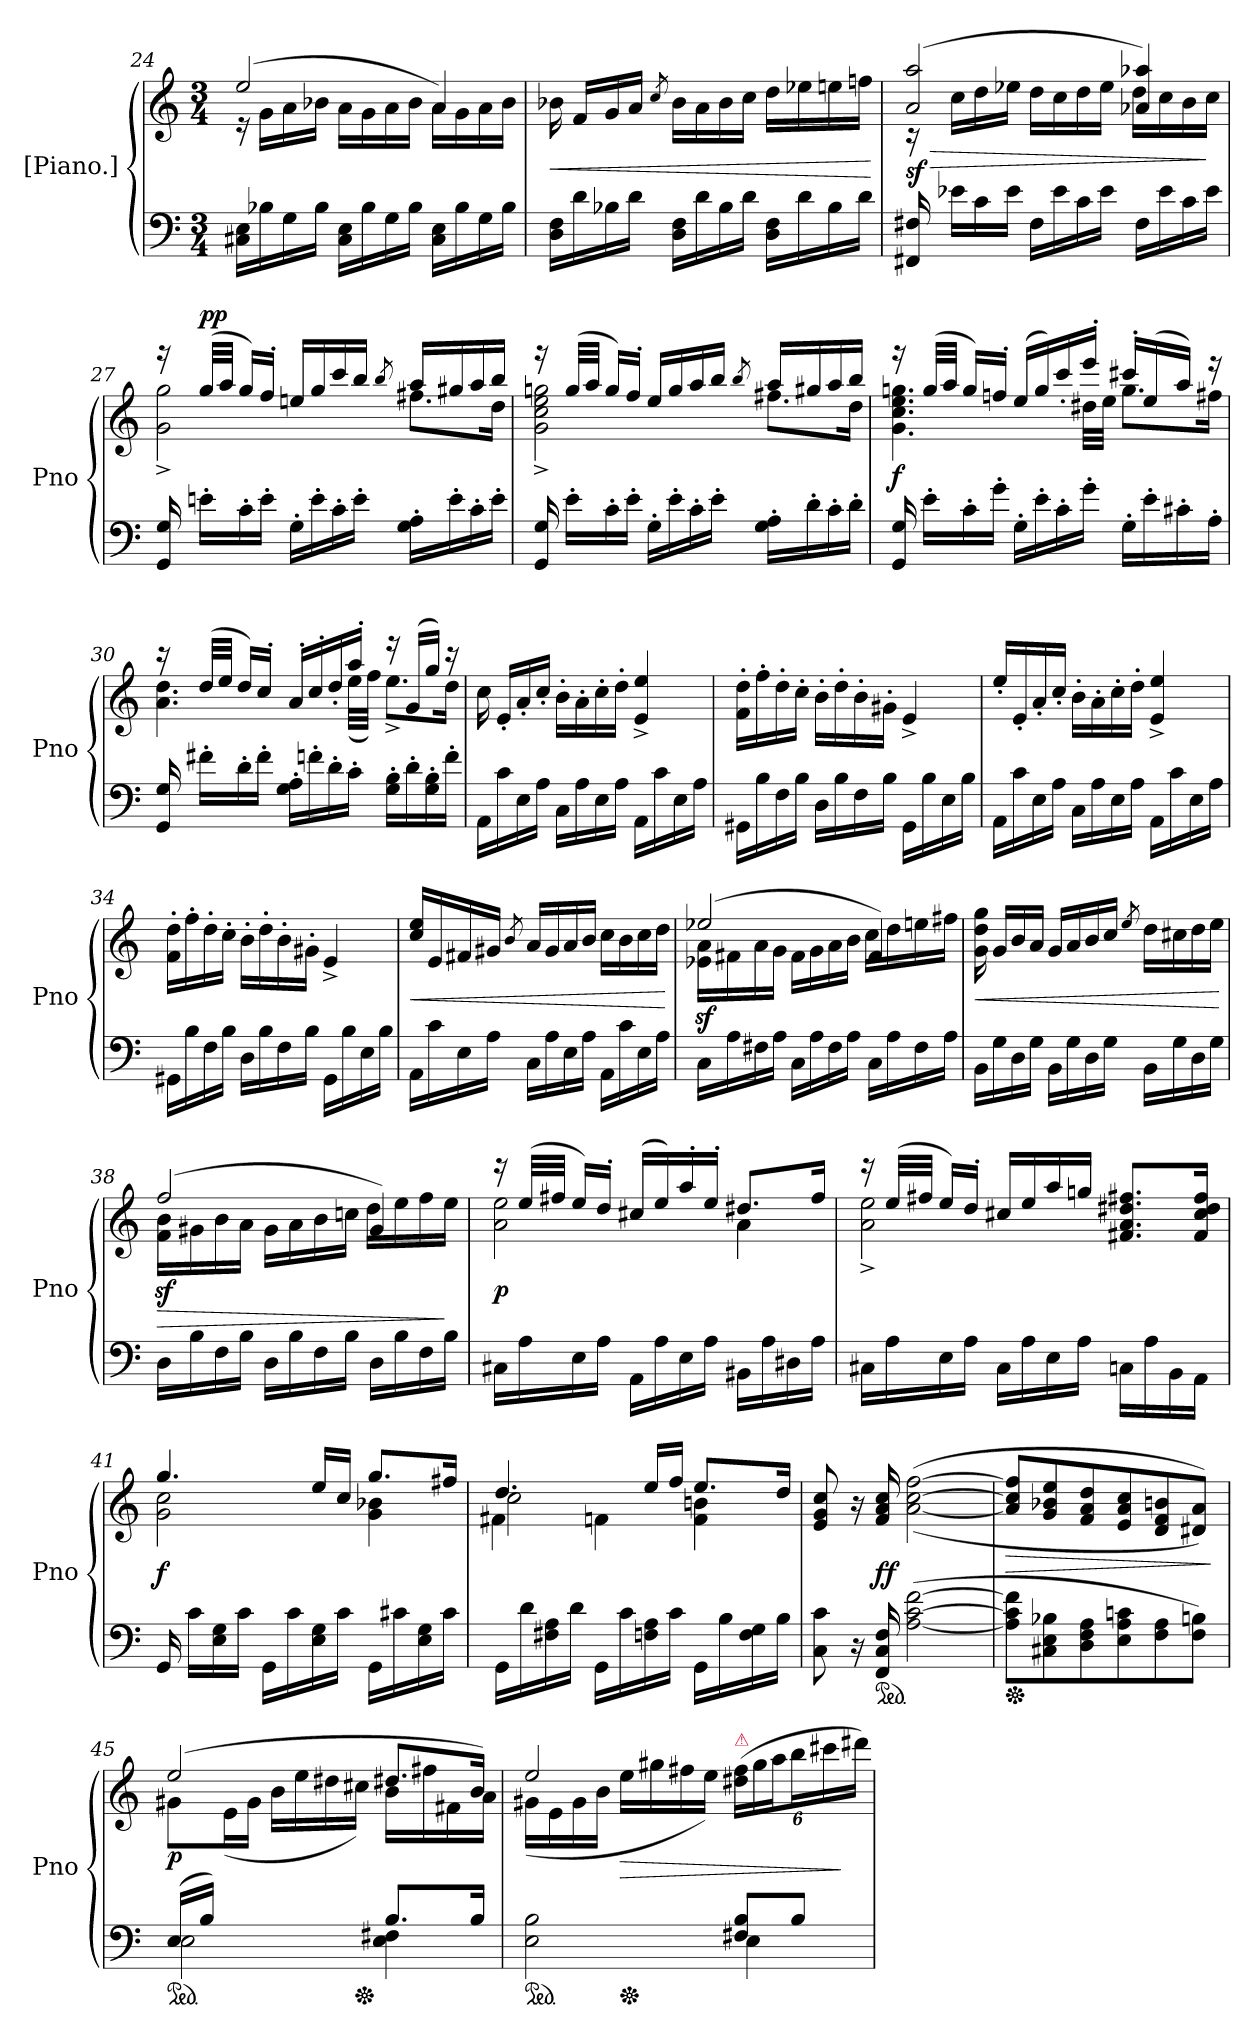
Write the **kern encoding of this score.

**kern	**kern	**dynam
*part1	*part1	*part1
*staff2	*staff1	*staff1/2
*I"[Piano.]	*	*
*I'Pno	*	*
*clefF4	*clefG2	*
*k[]	*k[]	*
*C:	*C:	*
*M3/4	*M3/4	*
=24	=24	=24
*	*^	*
16C#X\ 16E\LL	(2ee/	16r	.
16B-X\	.	16g\LL	.
16G\	.	16a\	.
16B-\JJ	.	16b-X\JJ	.
16C#\ 16E\LL	.	16a\LL	.
16B-\	.	16g\	.
16G\	.	16a\	.
16B-\JJ	.	16b-\JJ	.
16C#\ 16E\LL	4a/)	16a\LL	.
16B-\	.	16g\	.
16G\	.	16a\	.
16B-\JJ	.	16b-\JJ	.
*	*v	*v	*
=25	=25	=25
16D\ 16F\LL	16b-X\	<
16d\	16f/LL	.
16B-X\	16g/	.
16d\JJ	16a/JJ	.
.	8qcc/	.
16D\ 16F\LL	16b-\LL	.
16d\	16a\	.
16B-\	16b-\	.
16d\JJ	16cc\JJ	.
16D\ 16F\LL	16dd\LL	.
16d\	16ee-X\	.
16B-\	16een\	.
16d\JJ	16ffn\JJ	.
.	.	[
=26	=26	=26
*	*^	*
16FF#X/ 16F#X/	(2a/ 2aa/	16r	> sf
16e-X\LL	.	16cc\LL	.
16c\	.	16dd\	.
16e-\JJ	.	16ee-X\JJ	.
16F#\LL	.	16dd\LL	.
16e-\	.	16cc\	.
16c\	.	16dd\	.
16e-\JJ	.	16ee-\JJ	.
16F#\LL	4a-X/ 4aa-X/)	16dd\LL	.
16e-\	.	16cc\	.
16c\	.	16b\	.
16e-\JJ	.	16cc\JJ	]
=27	=27	=27	=27
16GG/ 16G/	16r	2g^\ 2gg^\	.
!	!	!	!LO:DY:a
16en'\LL	(<32gg/LLL	.	pp
.	32aa/JJJ	.	.
16c'\	16gg/LL)	.	.
16e'\JJ	16ff'</JJ	.	.
16G'\LL	16een/LL	.	.
16e'\	16gg/	.	.
16c'\	16ccc/	.	.
16e'\JJ	16bb/JJ	.	.
.	8qbb/	.	.
16G'\ 16A'\LL	16aa/LL	8.ff#X\L	.
16e'\	16gg#X/	.	.
16c'\	16aa/	.	.
16e'\JJ	16bb/JJ	16dd\Jk	.
=28	=28	=28	=28
16GG/ 16G/	16r	2g^\ 2cc^\ 2ee^\ 2ggn^\	.
16e'\LL	(<32gg/LLL	.	.
.	32aa/JJJ	.	.
16c'\	16gg/LL)	.	.
16e'\JJ	16ff'</JJ	.	.
16G'\LL	16ee/LL	.	.
16e'\	16gg/	.	.
16c'\	16aa/	.	.
16e'\JJ	16bb/JJ	.	.
.	8qbb/	.	.
16G'\ 16A'\LL	16aa/LL	8.ff#X\L	.
16d'\	16gg#X/	.	.
16c'\	16aa/	.	.
16d'\JJ	16bb/JJ	16dd\Jk	.
=29	=29	=29	=29
16GG/ 16G/	16r	4.g\ 4.cc\ 4.ee\ 4.ggn\	f
16e'\LL	(32gg/LLL	.	.
.	32aa/JJJ	.	.
16c'\	16gg/LL)	.	.
16g'\JJ	16ffn'/JJ	.	.
16G'\LL	(16ee/LL	.	.
16e'\	16gg/)	.	.
16c'\	16ccc'>/	16ryy	.
16g'\JJ	16eee'>/JJ	32dd#X\LLL	.
.	.	32ee\JJJ	.
16G'\LL	16ccc#X'/LL	8.gg\L	.
16e'\	(16ee/	.	.
16c#X'\	16aa/JJ)	.	.
16A'\JJ	16r	16ff#X\Jk	.
=30	=30	=30	=30
16GG/ 16G/	16r	4.a\ 4.dd\	.
16f#X'\LL	(<32dd/LLL	.	.
.	32ee/JJJ	.	.
16d'\	16dd/LL)	.	.
16f#'\JJ	16cc'/JJ	.	.
16G'\ 16A'\LL	16a'/LL	.	.
16fn'\	16cc'/	.	.
16d'\	16dd'>/	16ryy	.
16c'\JJ	16aa'/JJ	(32ee\LLL	.
.	.	32ff\JJJ)	.
16G'\ 16B'\LL	16r	8.ee^\L	.
16d'\	(16g/LL	.	.
16G'\ 16B'\	16gg/JJ)	.	.
16f'\JJ	16r	16dd\Jk	.
*	*v	*v	*
=31	=31	=31
16AA\LL	16cc\	.
16c\	16e'/LL	.
16E\	16a'/	.
16A\JJ	16cc'/JJ	.
16C\LL	16b'\LL	.
16A\	16a'\	.
16E\	16cc'\	.
16A\JJ	16dd'\JJ	.
16AA\LL	4e^/ 4ee^/	.
16c\	.	.
16E\	.	.
16A\JJ	.	.
=32	=32	=32
16GG#X\LL	16f'\ 16dd'\LL	.
16B\	16ff'\	.
16F\	16dd'\	.
16B\JJ	16cc'\JJ	.
16D\LL	16b'\LL	.
16B\	16dd'\	.
16F\	16b'\	.
16B\JJ	16g#X'\JJ	.
16GG#\LL	4e^/	.
16B\	.	.
16E\	.	.
16B\JJ	.	.
=33	=33	=33
16AA\LL	16ee'/LL	.
16c\	16e'/	.
16E\	16a'/	.
16A\JJ	16cc'/JJ	.
16C\LL	16b'\LL	.
16A\	16a'\	.
16E\	16cc'\	.
16A\JJ	16dd'\JJ	.
16AA\LL	4e^/ 4ee^/	.
16c\	.	.
16E\	.	.
16A\JJ	.	.
=34	=34	=34
16GG#X\LL	16f'\ 16dd'\LL	.
16B\	16ff'\	.
16F\	16dd'\	.
16B\JJ	16cc'\JJ	.
16D\LL	16b'\LL	.
16B\	16dd'\	.
16F\	16b'\	.
16B\JJ	16g#X'\JJ	.
16GG#\LL	4e^/	.
16B\	.	.
16E\	.	.
16B\JJ	.	.
=35	=35	=35
16AA\LL	16cc/ 16ee/LL	<
16c\	16e/	.
16E\	16f#X/	.
16A\JJ	16g#X/JJ	.
.	8qb/	.
16C\LL	16a/LL	.
16A\	16g#/	.
16E\	16a/	.
16A\JJ	16b/JJ	.
16AA\LL	16cc\LL	.
16c\	16b\	.
16E\	16cc\	.
16A\JJ	16dd\JJ	.
.	.	[
=36	=36	=36
*	*^	*
16C\LL	(2ee-X/	16e-Xz>\ 16az>\LL	.
16A\	.	16f#X\	.
16F#X\	.	16a\	.
16A\JJ	.	16g\JJ	.
16C\LL	.	16f#\LL	.
16A\	.	16g\	.
16F#\	.	16a\	.
16A\JJ	.	16b\JJ	.
16C\LL	4f#/)	16cc\LL	.
16A\	.	16dd\	.
16F#\	.	16een\	.
16A\JJ	.	16ff#X\JJ	.
*	*v	*v	*
=37	=37	=37
16BB\LL	16g\ 16dd\ 16gg\	<
16G\	16g/LL	.
16D\	16b/	.
16G\JJ	16a/JJ	.
16BB\LL	16g/LL	.
16G\	16a/	.
16D\	16b/	.
16G\JJ	16cc/JJ	.
.	8qee/	.
16BB\LL	16dd\LL	.
16G\	16cc#X\	.
16D\	16dd\	.
16G\JJ	16ee\JJ	.
.	.	[
=38	=38	=38
*	*^	*
16D\LL	(2ff/	16fz>\ 16bz>\LL	>
16B\	.	16g#X\	.
16F\	.	16b\	.
16B\JJ	.	16a\JJ	.
16D\LL	.	16g#\LL	.
16B\	.	16a\	.
16F\	.	16b\	.
16B\JJ	.	16ccn\JJ	.
16D\LL	4g#/)	16dd\LL	.
16B\	.	16ee\	.
16F\	.	16ff\	.
16B\JJ	.	16ee\JJ	]
=39	=39	=39	=39
16C#X\LL	16r	2a\ 2ee\	p
16A\	(<32ee/LLL	.	.
.	32ff#X/JJJ	.	.
16E\	16ee/LL)	.	.
16A\JJ	16dd'</JJ	.	.
16AA\LL	(<16cc#X/LL	.	.
16A\	16ee/)	.	.
16E\	16aa'</	.	.
16A\JJ	16ee'</JJ	.	.
16BB#X\LL	8.dd#X/L	4a\	.
16A\	.	.	.
16D#X\	.	.	.
16A\JJ	16ff#/Jk	.	.
=40	=40	=40	=40
16C#X\LL	16r	2a^\ 2ee^\	.
16A\	(<32ee/LLL	.	.
.	32ff#X/JJJ	.	.
16E\	16ee/LL)	.	.
16A\JJ	16dd'</JJ	.	.
16C#\LL	16cc#X/LL	.	.
16A\	16ee/	.	.
16E\	16aa/	.	.
16A\JJ	16ggn/JJ	.	.
16Cn\LL	8.f#X/ 8.a/ 8.dd#X/ 8.ff#X/L	4ryy	.
16A\	.	.	.
16BB\	.	.	.
16AA\JJ	16f#/ 16cc#/ 16dd#/ 16ff#/Jk	.	.
=41	=41	=41	=41
16GG/	4.gg/	2g\ 2cc\	f
16c\LL	.	.	.
16E\ 16G\	.	.	.
16c\JJ	.	.	.
16GG\LL	.	.	.
16c\	.	.	.
16E\ 16G\	16ee/LL	.	.
16c\JJ	16cc/JJ	.	.
16GG\LL	8.gg/L	4g\ 4b-X\	.
16c#X\	.	.	.
16E\ 16G\	.	.	.
16c#\JJ	16ff#X/Jk	.	.
=42	=42	=42	=42
*	*	*^	*
16GG\LL	4.dd/	2cc\	4f#X\	.
16d\	.	.	.	.
16F#X\ 16A\	.	.	.	.
16d\JJ	.	.	.	.
16GG\LL	.	.	4fn\	.
16c\	.	.	.	.
16Fn\ 16A\	16ee/LL	.	.	.
16c\JJ	16ff/JJ	.	.	.
16GG\LL	8.ee/L	4f\ 4bn\	4ryy	.
16B\	.	.	.	.
16F\ 16G\	.	.	.	.
16B\JJ	16dd/Jk	.	.	.
*	*v	*v	*v	*
=43	=43	=43
8C\ 8c\	8e/ 8g/ 8cc/	.
16r	16r	.
*ped	*	*
16FF/ 16C/ 16F/	16f/ 16a/ 16cc/	ff
([2A\ [2c\ [2f\	(<(>[2a\ [2cc\ [2ff\	.
=44	=44	=44
*Xped	*	*
8A]\ 8c]\ 8f]\L	8a]/ 8cc]/ 8ff]/L	>
8C#X\ 8E\ 8B-X\	8g/ 8b-X/ 8ee/	.
8D\ 8F\ 8A\	8f/ 8a/ 8dd/	.
8E\ 8A\ 8cn\	8e/ 8a/ 8cc/	.
8F\ 8A\	8d/ 8f/ 8bn/	.
8F\ 8Bn\J)	8d#X/ 8a/J))	.
.	.	]
=45	=45	=45
!	!LO:TX:b:i:t=dolce	!
!LO:TX:a:color=crimson:t=⚠	!	!
!LO:N:vis=2	!	!
*^	*^	*
*ped	*	*	*	*
(16E/	2E\	(2ee/	8g#X\L	p
16B/JJ)	.	.	.	.
8ryy	.	.	(>16e\L	.
.	.	.	16g#\JJ	.
4ryy	.	.	16b\LL	.
.	.	.	16ee\	.
.	.	.	16dd#X\	.
*Xped	*	*	*	*
.	.	.	16cc#X\JJ)	.
8.B/L	4E\ 4F#X\	8.dd#X/L	16b\LL	.
.	.	.	16ff#X\	.
.	.	.	16f#X\	.
16B/Jk	.	16b/Jk)	16a\JJ	.
=46	=46	=46	=46	=46
*ped	*	*	*	*
2E\ 2B\	2ryy	2ee/	(16g#X\LL	.
.	.	.	16e\	.
.	.	.	16g#\	.
.	.	.	16b\JJ	.
*Xped	*	*	*	*
.	.	.	16ee\LL	>
.	.	.	16gg#X\	.
.	.	.	16ff#X\	.
.	.	.	16ee\JJ)	.
!	!	!LO:TX:a:color=crimson:t=⚠	!	!
8F#X/ 8B/L	4E\	(24dd#X\ 24ff#\LL	4ryy	.
.	.	24gg#\	.	.
.	.	24aa\J	.	.
8B/J	.	24bb\L	.	.
.	.	24ccc#X\	.	.
.	.	24ddd#X\JJ)	.	]
*v	*v	*	*	*
*	*v	*v	*
=	=	=
*-	*-	*-
